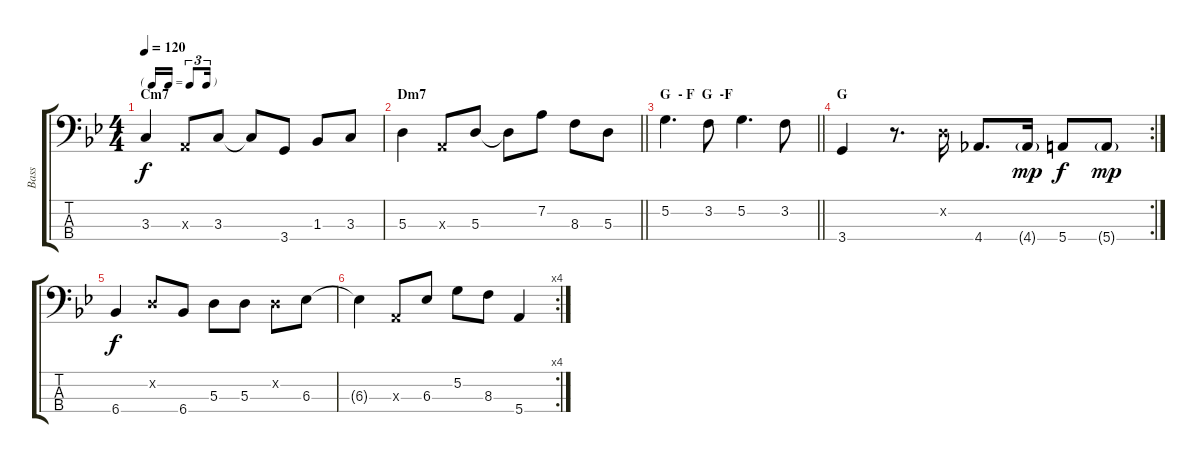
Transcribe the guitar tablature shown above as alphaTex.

\track ("Bass" "Bass") {instrument fretlessbass}
\staff {score tabs}
\tuning (G2 D2 A1 E1) {hide}
\ts (4 4)
\tf triplet16th
\section ("" "Cm7")
\tempo 120
\clef f4
\ks bb
3.3.4{dy f} 0.3{x}.8 3.3.8 3.3{t}.8 3.4.8 1.3.8 3.3.8 |
\section ("" "Dm7")
\barLineRight lightlight
5.3.4 0.3{x}.8 5.3.8 5.3{t}.8 7.2.8 8.3.8 5.3.8 |
\section ("" "G  - F  G  -F")
\barLineRight lightlight
5.2.4{d} 3.2.8 5.2.4{d} 3.2.8 |
\rc 2
\section ("" "G")
3.4.4 r.8{d} 0.2{x}.16 4.4.8{d} 4.4{g}.16{dy mp} 5.4.8{dy f} 5.4{g}.8{dy mp} |
6.4.4{dy f} 0.2{x}.8 6.4.8 5.3.8 5.3.8 0.2{x}.8 6.3.8 |
\rc 4
6.3{t}.4 0.3{x}.8 6.3.8 5.2.8 8.3.8 5.4.4
